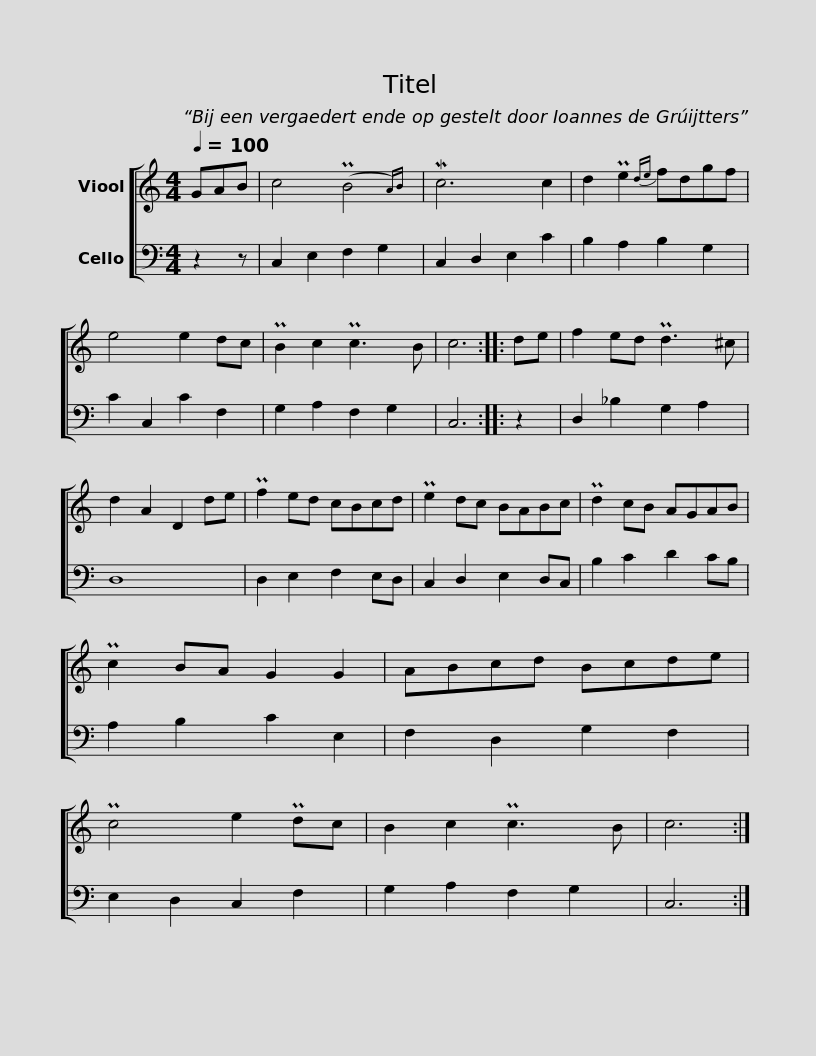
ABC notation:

X:1
%%score [ 1 2 ]
L:1/8
Q:1/4=100
M:4/4
I:linebreak $
K:C
V:1 treble
V:2 bass
V:1
 GAB | c4 (PB4{A)B} | Mc6 c2 | d2 Pe2{de} fdgf | e4 e2 dc | %5
 PB2 c2 Pc3 B | c6 ::$ de | f2 ed Pd3 ^c | d2 A2 D2 de | %10
 Pf2 ed cBcd | Pe2 dc BABc | Pd2 cB AGAB |$ Pc2 BA G2 G2 | ABcd Bcde | %15
 Pc4 e2 Pdc | B2 c2 Pc3 B | c6 :| %18
V:2
 z2 z | C,2 E,2 F,2 G,2 | C,2 D,2 E,2 C2 | B,2 A,2 B,2 G,2 | C2 C,2 C2 F,2 | %5
 G,2 A,2 F,2 G,2 | C,6 ::$ z2 | D,2 _B,2 G,2 A,2 | D,8 | %10
 D,2 E,2 F,2 E,D, | C,2 D,2 E,2 D,C, | B,2 C2 D2 CB, |$ A,2 B,2 C2 E,2 | F,2 D,2 G,2 F,2 | %15
 E,2 D,2 C,2 F,2 | G,2 A,2 F,2 G,2 | C,6 :| %18
